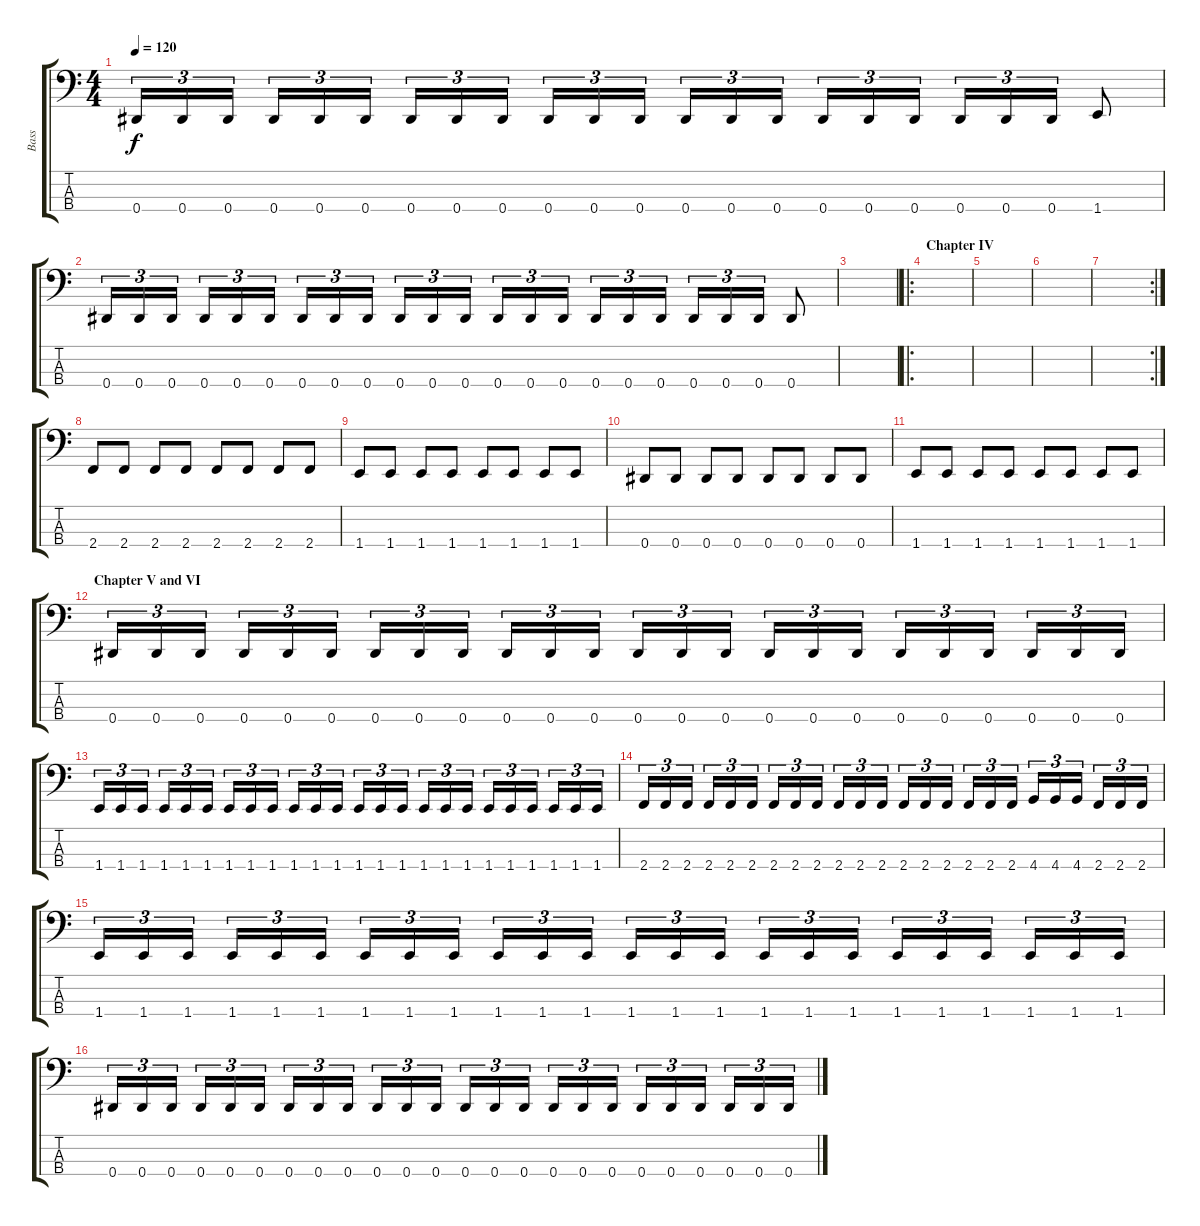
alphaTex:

\track ("Bass" "Bass") {instrument electricbasspick}
\staff {score tabs}
\tuning (Gb2 Db2 Ab1 Eb1) {hide}
\ts (4 4)
\tempo 120
\clef f4
\ks c
0.4.16{tu (3 2) dy f} 0.4.16{tu (3 2)} 0.4.16{tu (3 2)} 0.4.16{tu (3 2)} 0.4.16{tu (3 2)} 0.4.16{tu (3 2)} 0.4.16{tu (3 2)} 0.4.16{tu (3 2)} 0.4.16{tu (3 2)} 0.4.16{tu (3 2)} 0.4.16{tu (3 2)} 0.4.16{tu (3 2)} 0.4.16{tu (3 2)} 0.4.16{tu (3 2)} 0.4.16{tu (3 2)} 0.4.16{tu (3 2)} 0.4.16{tu (3 2)} 0.4.16{tu (3 2)} 0.4.16{tu (3 2)} 0.4.16{tu (3 2)} 0.4.16{tu (3 2)} 1.4.8 |
0.4.16{tu (3 2)} 0.4.16{tu (3 2)} 0.4.16{tu (3 2)} 0.4.16{tu (3 2)} 0.4.16{tu (3 2)} 0.4.16{tu (3 2)} 0.4.16{tu (3 2)} 0.4.16{tu (3 2)} 0.4.16{tu (3 2)} 0.4.16{tu (3 2)} 0.4.16{tu (3 2)} 0.4.16{tu (3 2)} 0.4.16{tu (3 2)} 0.4.16{tu (3 2)} 0.4.16{tu (3 2)} 0.4.16{tu (3 2)} 0.4.16{tu (3 2)} 0.4.16{tu (3 2)} 0.4.16{tu (3 2)} 0.4.16{tu (3 2)} 0.4.16{tu (3 2)} 0.4.8 |
|
\ro
\section ("" "Chapter IV")
|
|
|
\rc 2
|
2.4.8 2.4.8 2.4.8 2.4.8 2.4.8 2.4.8 2.4.8 2.4.8 |
1.4.8 1.4.8 1.4.8 1.4.8 1.4.8 1.4.8 1.4.8 1.4.8 |
0.4.8 0.4.8 0.4.8 0.4.8 0.4.8 0.4.8 0.4.8 0.4.8 |
1.4.8 1.4.8 1.4.8 1.4.8 1.4.8 1.4.8 1.4.8 1.4.8 |
\section ("" "Chapter V and VI")
0.4.16{tu (3 2)} 0.4.16{tu (3 2)} 0.4.16{tu (3 2)} 0.4.16{tu (3 2)} 0.4.16{tu (3 2)} 0.4.16{tu (3 2)} 0.4.16{tu (3 2)} 0.4.16{tu (3 2)} 0.4.16{tu (3 2)} 0.4.16{tu (3 2)} 0.4.16{tu (3 2)} 0.4.16{tu (3 2)} 0.4.16{tu (3 2)} 0.4.16{tu (3 2)} 0.4.16{tu (3 2)} 0.4.16{tu (3 2)} 0.4.16{tu (3 2)} 0.4.16{tu (3 2)} 0.4.16{tu (3 2)} 0.4.16{tu (3 2)} 0.4.16{tu (3 2)} 0.4.16{tu (3 2)} 0.4.16{tu (3 2)} 0.4.16{tu (3 2)} |
1.4.16{tu (3 2)} 1.4.16{tu (3 2)} 1.4.16{tu (3 2)} 1.4.16{tu (3 2)} 1.4.16{tu (3 2)} 1.4.16{tu (3 2)} 1.4.16{tu (3 2)} 1.4.16{tu (3 2)} 1.4.16{tu (3 2)} 1.4.16{tu (3 2)} 1.4.16{tu (3 2)} 1.4.16{tu (3 2)} 1.4.16{tu (3 2)} 1.4.16{tu (3 2)} 1.4.16{tu (3 2)} 1.4.16{tu (3 2)} 1.4.16{tu (3 2)} 1.4.16{tu (3 2)} 1.4.16{tu (3 2)} 1.4.16{tu (3 2)} 1.4.16{tu (3 2)} 1.4.16{tu (3 2)} 1.4.16{tu (3 2)} 1.4.16{tu (3 2)} |
2.4.16{tu (3 2)} 2.4.16{tu (3 2)} 2.4.16{tu (3 2)} 2.4.16{tu (3 2)} 2.4.16{tu (3 2)} 2.4.16{tu (3 2)} 2.4.16{tu (3 2)} 2.4.16{tu (3 2)} 2.4.16{tu (3 2)} 2.4.16{tu (3 2)} 2.4.16{tu (3 2)} 2.4.16{tu (3 2)} 2.4.16{tu (3 2)} 2.4.16{tu (3 2)} 2.4.16{tu (3 2)} 2.4.16{tu (3 2)} 2.4.16{tu (3 2)} 2.4.16{tu (3 2)} 4.4.16{tu (3 2)} 4.4.16{tu (3 2)} 4.4.16{tu (3 2)} 2.4.16{tu (3 2)} 2.4.16{tu (3 2)} 2.4.16{tu (3 2)} |
1.4.16{tu (3 2)} 1.4.16{tu (3 2)} 1.4.16{tu (3 2)} 1.4.16{tu (3 2)} 1.4.16{tu (3 2)} 1.4.16{tu (3 2)} 1.4.16{tu (3 2)} 1.4.16{tu (3 2)} 1.4.16{tu (3 2)} 1.4.16{tu (3 2)} 1.4.16{tu (3 2)} 1.4.16{tu (3 2)} 1.4.16{tu (3 2)} 1.4.16{tu (3 2)} 1.4.16{tu (3 2)} 1.4.16{tu (3 2)} 1.4.16{tu (3 2)} 1.4.16{tu (3 2)} 1.4.16{tu (3 2)} 1.4.16{tu (3 2)} 1.4.16{tu (3 2)} 1.4.16{tu (3 2)} 1.4.16{tu (3 2)} 1.4.16{tu (3 2)} |
0.4.16{tu (3 2)} 0.4.16{tu (3 2)} 0.4.16{tu (3 2)} 0.4.16{tu (3 2)} 0.4.16{tu (3 2)} 0.4.16{tu (3 2)} 0.4.16{tu (3 2)} 0.4.16{tu (3 2)} 0.4.16{tu (3 2)} 0.4.16{tu (3 2)} 0.4.16{tu (3 2)} 0.4.16{tu (3 2)} 0.4.16{tu (3 2)} 0.4.16{tu (3 2)} 0.4.16{tu (3 2)} 0.4.16{tu (3 2)} 0.4.16{tu (3 2)} 0.4.16{tu (3 2)} 0.4.16{tu (3 2)} 0.4.16{tu (3 2)} 0.4.16{tu (3 2)} 0.4.16{tu (3 2)} 0.4.16{tu (3 2)} 0.4.16{tu (3 2)}
